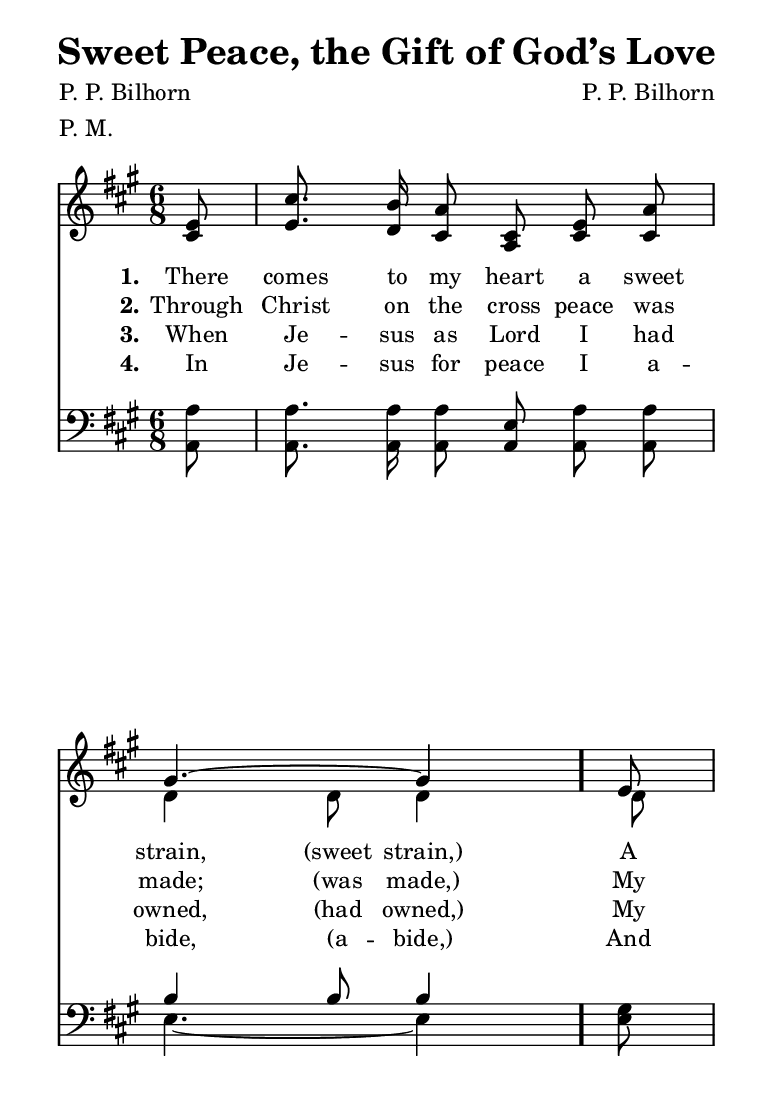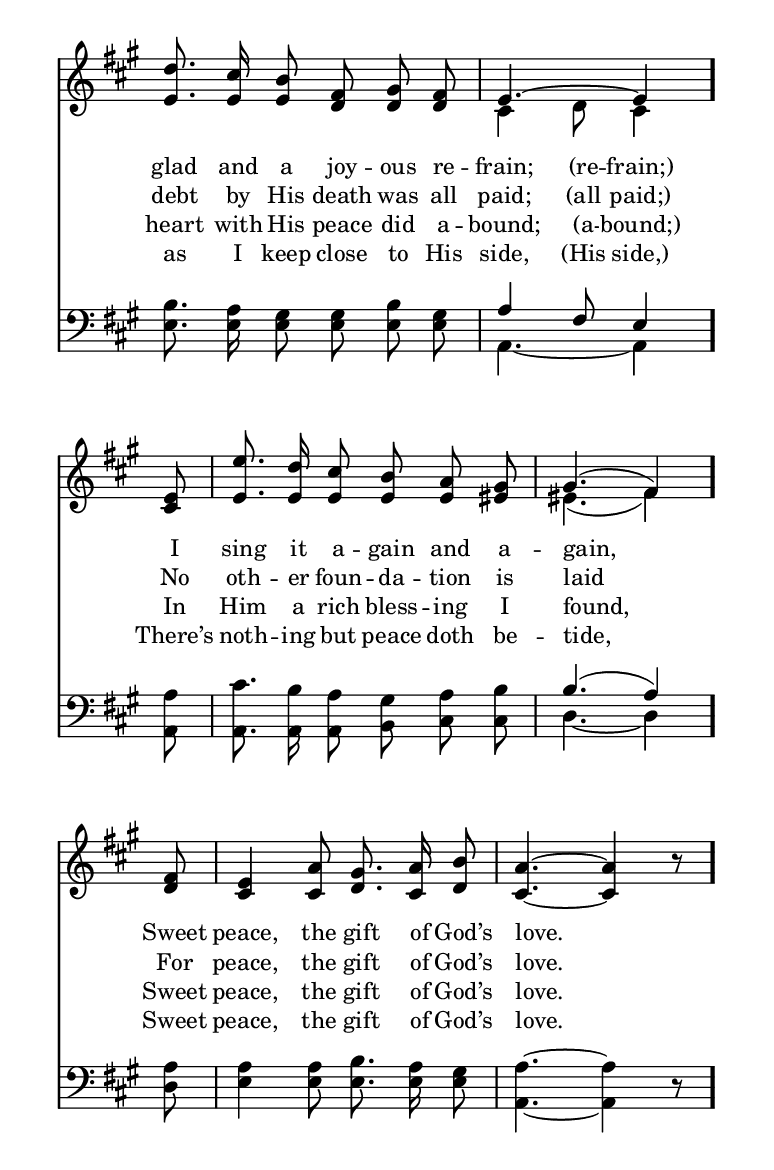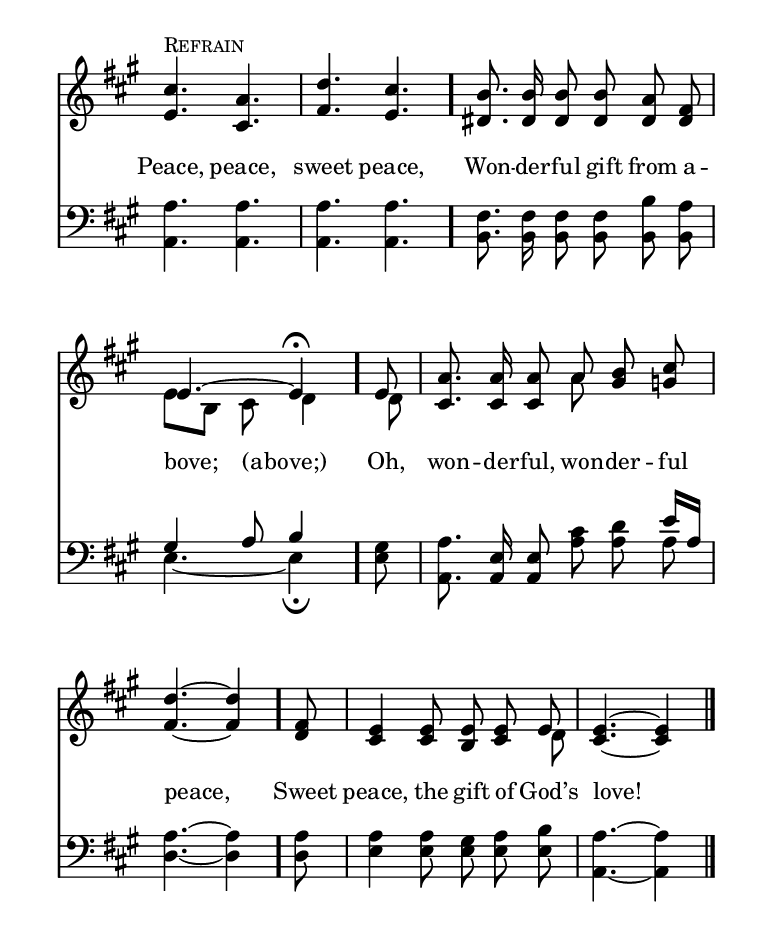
\include "common/global.ily"
\paper {
  \include "common/paper.ily"
  page-count = #(cond (is-eogsized 1) (#t #f))
  scoreTitleMarkup = \scoreTitleMarkupShrunk
}

\header{
  hymnnumber = "193"
  title = "Sweet Peace, the Gift of God’s Love"
  tunename = ""
  meter = "P. M."
  poet = "P. P. Bilhorn"
  composer = "P. P. Bilhorn"
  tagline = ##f
}

ta = { \tempo 8=120 }
tb = { \tempo 8=80 } % not half the normal tempo in this case (aesthetic)

global = {
  \include "common/overrides.ily"
  \override Staff.TimeSignature.style = #'numbered
  \time 6/8
  \override Score.MetronomeMark.transparent = ##t % hide all fermata changes too
  \ta
  \key a \major
  \partial 8
  \autoBeamOff
}

patternA = { c8 | c8. c16 c8 c c c | c4. c4 }
patternB = { c8 | c8. c16 c8 c c c | c4 c8 c4 }
patternC = { c8 | c4 c8 c8. c16 c8 | c4. c4 c8 }

notesSoprano = {
\global
\relative c' {

  e8 | cis'8. b16 a8 cis, e a | gis4. ~ gis4 \eogbreak
  \changePitch \patternA { e | d' cis b fis gis fis | e ~ e } \eogbreak
  \changePitch \patternA { e | e' d cis b a gis | gis( fis) }
  \changePitch \patternC { fis | e a gis a b | a ~ a r }

  \eogbreak
  << s^\markup { \small \caps "Refrain" }
  { cis4. a | d cis } >>
  b8. b16 b8 b a fis | e4.~ \tb e4 \fermata \ta \eogbreak
  \changePitch \patternA { e | a a a a b cis | d ~ d }
  fis,8 | e4 e8 e e e | e4. ~ e4

  \bar "|."

}
}

notesAlto = {
\global
\relative e' {

  \changePitch \patternB { cis | e d cis a cis cis | d d d }
  \changePitch \patternB { d | e e e d d d | cis d cis }
  \changePitch \patternA { cis | e e e e e eis | eis( fis) }
  \changePitch \patternC { d | cis cis d cis d | cis ~ cis r }

  e4. cis | fis e
  dis8. dis16 dis8 dis dis dis | e8[ b] cis d4
  \changePitch \patternA { d | cis cis cis a' gis g | fis ~ fis }
  d8 | cis4 cis8 b cis d | cis4. ~ cis4

}
}

notesTenor = {
\global
\relative a {

  \changePitch \patternB { a | a a a e a a | b b b }
  \changePitch \patternB { gis | b a gis gis b gis | a fis e }
  \changePitch \patternA { a | cis b a gis a b | b( a) }
  \changePitch \patternC { a | a a b a gis | a ~ a r }

  a4. a | a a
  fis8. fis16 fis8 fis b a | gis4 a8 b4
  gis8 | a8. e16 e8 cis' d e16[ a,] | a4. ~ a4
  a8 | a4 a8 gis a b | a4. ~ a4

}
}

notesBass = {
\global
\relative f, {

  \changePitch \patternA { a | a a a a a a | e' ~ e }
  \changePitch \patternA { e | e e e e e e | a, ~ a }
  \changePitch \patternA { a | a a a b cis cis | d ~ d }
  \changePitch \patternC { d | e e e e e | a, ~ a r }

  a4. a | a a
  b8. b16 b8 b b b | e4. ~ e4_\fermata
  \changePitch \patternA { e | a, a a a' a a | d, ~ d }
  d8 | e4 e8 e e e | a,4. ~ a4

}
}

Refrain = \lyricmode {

Peace, peace, sweet peace, \bar "."
Won -- der -- ful gift from a -- bove; %{HIDE>%} (a -- bove;) %{<HIDE%} \bar "."
Oh, won -- der -- ful, won -- der -- ful peace, \bar "."
Sweet peace, the gift of God’s love! \bar "."

}

wordsA = \lyricmode {
\set stanza = "1."

There comes to my heart a sweet strain, %{HIDE>%} (sweet strain,) %{<HIDE%} \bar "."
A glad and a joy -- ous re -- frain; %{HIDE>%} (re -- frain;) %{<HIDE%} \bar "."
I sing it a -- gain and a -- gain, \bar "."
Sweet peace, the gift of God’s love. \bar "."

}

wordsB = \lyricmode {
\set stanza = "2."

Through Christ on the cross peace was made; %{HIDE>%} (was made,) %{<HIDE%}
My debt by His death was all paid; %{HIDE>%} (all paid;) %{<HIDE%}
No oth -- er foun -- da -- tion is laid
For peace, the gift of God’s love.

\Refrain

}

wordsC = \lyricmode {
\set stanza = "3."

When Je -- sus as Lord I had owned, %{HIDE>%} (had owned,) %{<HIDE%}
My heart with His peace did a -- bound; %{HIDE>%} (a -- bound;) %{<HIDE%}
In Him a rich bless -- ing I found,
Sweet peace, the gift of God’s love.

}

wordsD = \lyricmode {
\set stanza = "4."

In Je -- sus for peace I a -- bide, %{HIDE>%} (a -- bide,) %{<HIDE%}
And as I keep close to His side, %{HIDE>%} (His side,) %{<HIDE%}
There’s noth -- ing but peace doth be -- tide,
Sweet peace, the gift of God’s love.

}

\score {
  \context ChoirStaff <<
    \context Staff = upper <<
      \set Staff.autoBeaming = ##f
      \set ChoirStaff.systemStartDelimiter = #'SystemStartBar
      \set ChoirStaff.printPartCombineTexts = ##f
      \partcombine #'(2 . 11) \notesSoprano \notesAlto
      \context NullVoice = altos { \voiceTwo << \notesAlto >> }
      \context Lyrics = one   \lyricsto altos \wordsA
      \context Lyrics = two   \lyricsto altos \wordsB
      \context Lyrics = three \lyricsto altos \wordsC
      \context Lyrics = four  \lyricsto altos \wordsD
    >>
    \context Staff = men <<
      \set Staff.autoBeaming = ##f
      \clef bass
      \set ChoirStaff.printPartCombineTexts = ##f
      \partcombine #'(2 . 11) \notesTenor \notesBass
    >>
  >>
  \layout {
    \include "common/layout.ily"
  }
  \midi{
    \include "common/midi.ily"
  }
}

\version "2.19.49"  % necessary for upgrading to future LilyPond versions.

% vi:set et ts=2 sw=2 ai nocindent syntax=lilypond:
